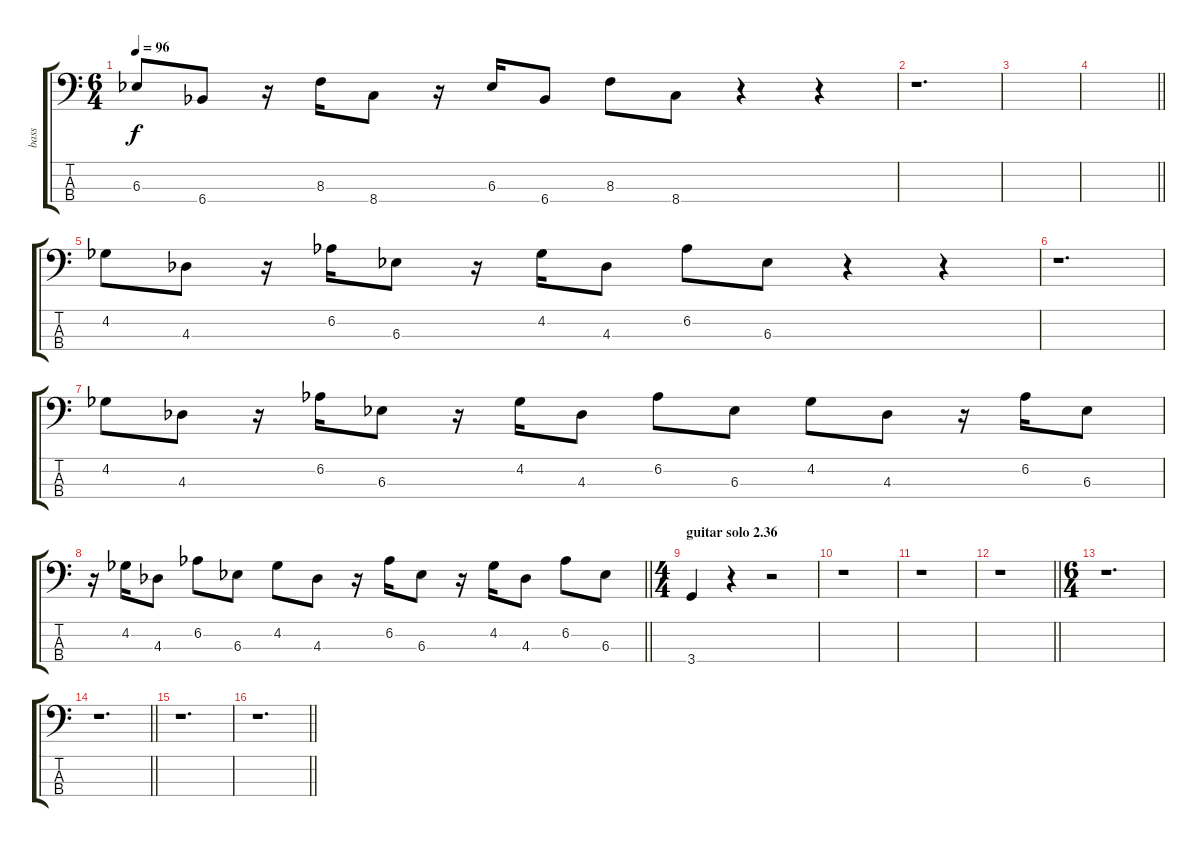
\track ("bass" "bass") {instrument electricbasspick}
\staff {score tabs}
\tuning (G2 D2 A1 E1) {hide}
\ts (6 4)
\tempo 96
\clef f4
\ks c
6.3{acc b}.8{dy f} 6.4{acc b}.8 r.16 8.3.16 8.4.8 r.16 6.3{acc b}.16 6.4{acc b}.8 8.3.8 8.4.8 r.4 r.4 |
r.1{d} |
|
\barLineRight lightlight
|
4.2{acc b}.8 4.3{acc b}.8 r.16 6.2{acc b}.16 6.3{acc b}.8 r.16 4.2{acc b}.16 4.3{acc b}.8 6.2{acc b}.8 6.3{acc b}.8 r.4 r.4 |
r.1{d} |
4.2{acc b}.8 4.3{acc b}.8 r.16 6.2{acc b}.16 6.3{acc b}.8 r.16 4.2{acc b}.16 4.3{acc b}.8 6.2{acc b}.8 6.3{acc b}.8 4.2{acc b}.8 4.3{acc b}.8 r.16 6.2{acc b}.16 6.3{acc b}.8 |
\barLineRight lightlight
r.16 4.2{acc b}.16 4.3{acc b}.8 6.2{acc b}.8 6.3{acc b}.8 4.2{acc b}.8 4.3{acc b}.8 r.16 6.2{acc b}.16 6.3{acc b}.8 r.16 4.2{acc b}.16 4.3{acc b}.8 6.2{acc b}.8 6.3{acc b}.8 |
\ts (4 4)
\section ("" "guitar solo 2.36")
3.4.4 r.4 r.2 |
r.1 |
r.1 |
\barLineRight lightlight
r.1 |
\ts (6 4)
r.1{d} |
\barLineRight lightlight
r.1{d} |
r.1{d} |
\barLineRight lightlight
r.1{d}
